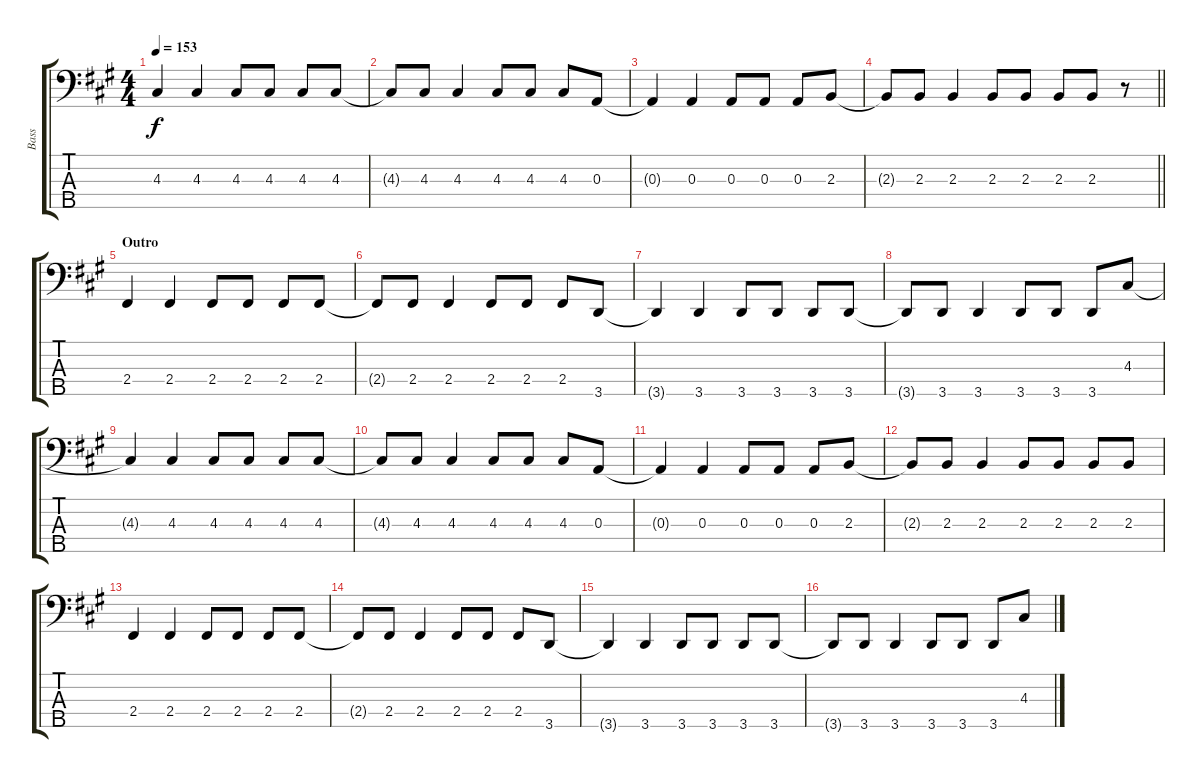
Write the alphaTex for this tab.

\track ("Bass" "Bass") {instrument electricbassfinger}
\staff {score tabs}
\tuning (G2 D2 A1 E1 B0) {hide}
\ts (4 4)
\tempo 153
\clef f4
\ks a
4.3{t}.4{dy f} 4.3.4 4.3.8 4.3.8 4.3.8 4.3.8 |
4.3{t}.8 4.3.8 4.3.4 4.3.8 4.3.8 4.3.8 0.3.8 |
0.3{t}.4 0.3.4 0.3.8 0.3.8 0.3.8 2.3.8 |
\barLineRight lightlight
2.3{t}.8 2.3.8 2.3.4 2.3.8 2.3.8 2.3.8 2.3.8 r.8 |
\section ("" "Outro")
2.4.4 2.4.4 2.4.8 2.4.8 2.4.8 2.4.8 |
2.4{t}.8 2.4.8 2.4.4 2.4.8 2.4.8 2.4.8 3.5.8 |
3.5{t}.4 3.5.4 3.5.8 3.5.8 3.5.8 3.5.8 |
3.5{t}.8 3.5.8 3.5.4 3.5.8 3.5.8 3.5.8 4.3.8 |
4.3{t}.4 4.3.4 4.3.8 4.3.8 4.3.8 4.3.8 |
4.3{t}.8 4.3.8 4.3.4 4.3.8 4.3.8 4.3.8 0.3.8 |
0.3{t}.4 0.3.4 0.3.8 0.3.8 0.3.8 2.3.8 |
2.3{t}.8 2.3.8 2.3.4 2.3.8 2.3.8 2.3.8 2.3.8 |
2.4.4 2.4.4 2.4.8 2.4.8 2.4.8 2.4.8 |
2.4{t}.8 2.4.8 2.4.4 2.4.8 2.4.8 2.4.8 3.5.8 |
3.5{t}.4 3.5.4 3.5.8 3.5.8 3.5.8 3.5.8 |
3.5{t}.8 3.5.8 3.5.4 3.5.8 3.5.8 3.5.8 4.3.8
